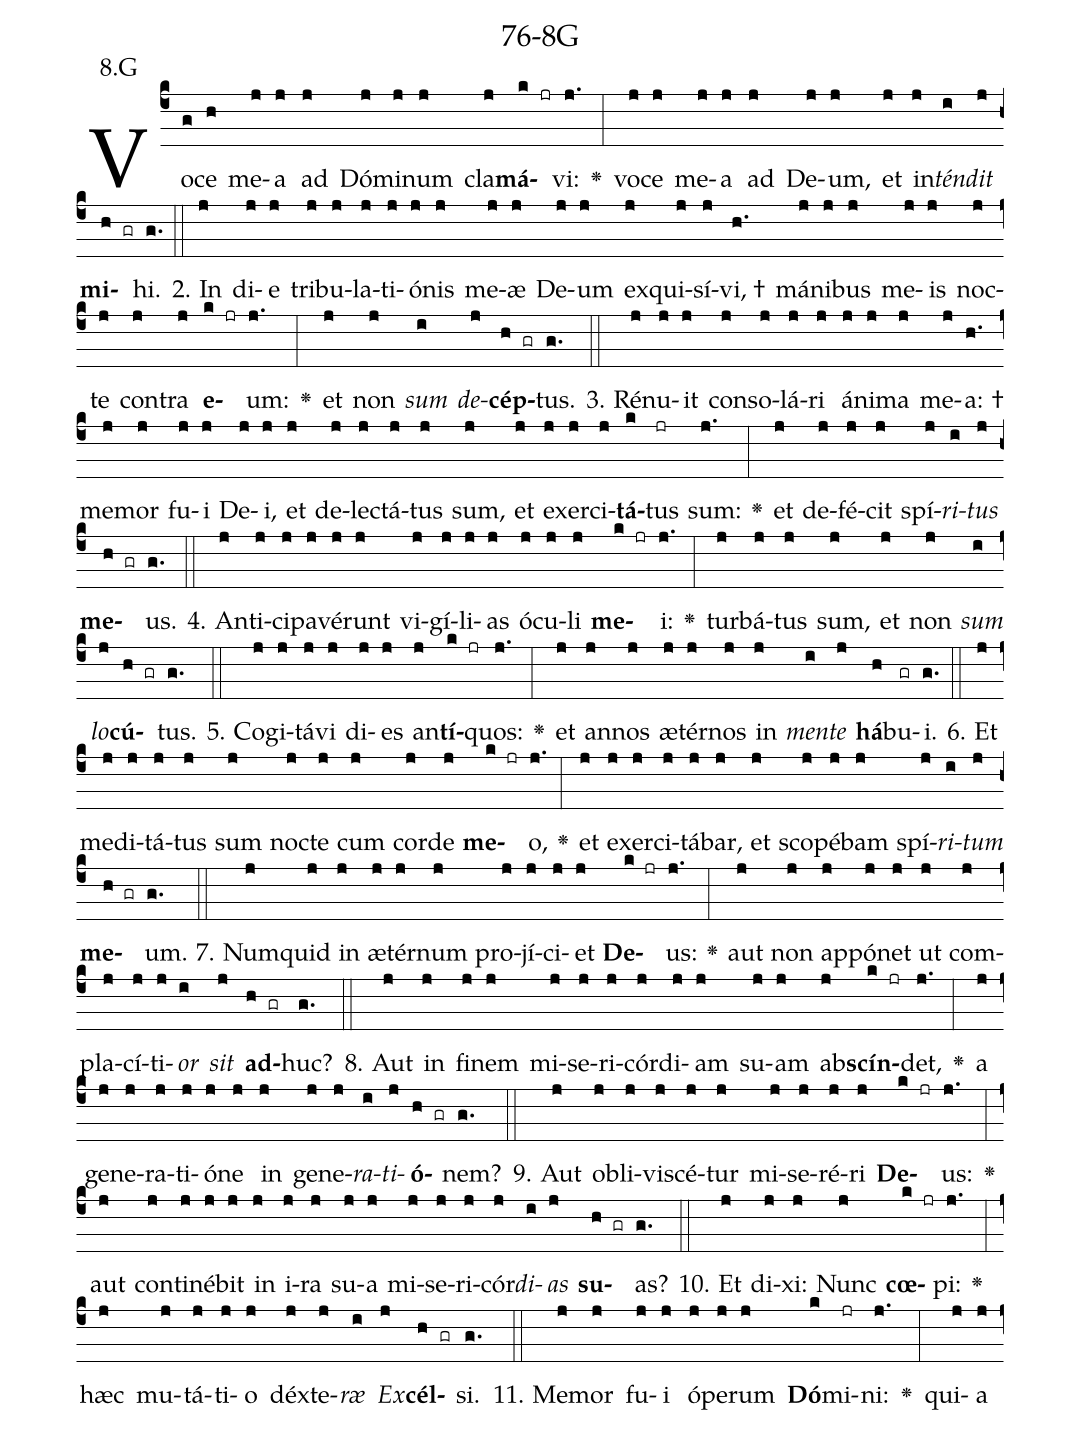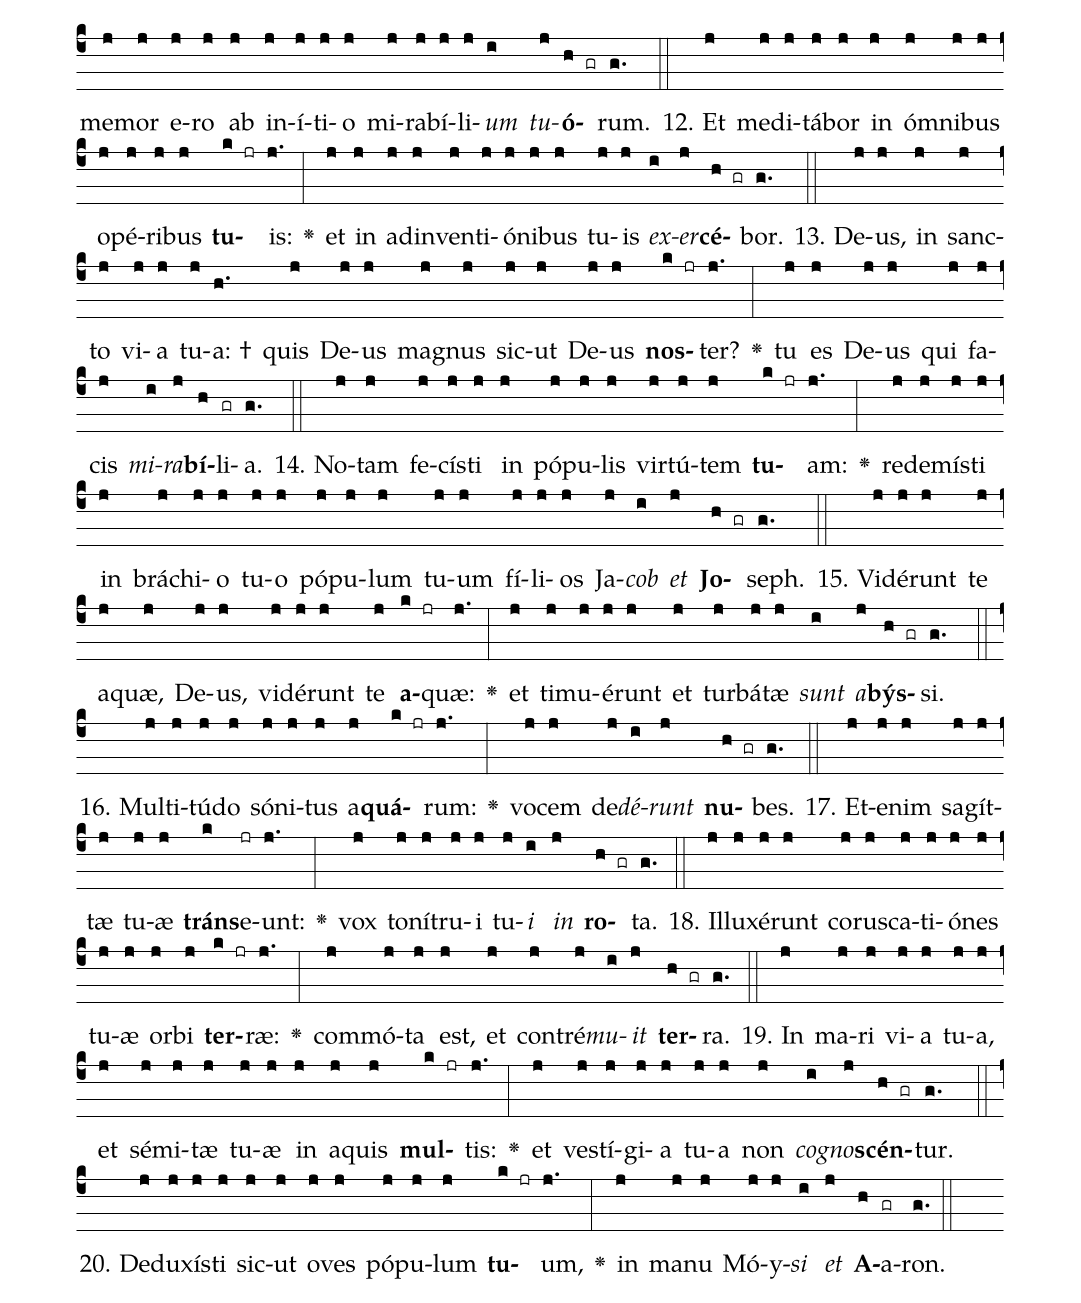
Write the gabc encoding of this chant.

name: 76-8G;
annotation: 8.G;
%%
(c4)Vo(g)ce(h) me(j)a(j) ad(j) Dó(j)mi(j)num(j) cla(j)<b>má</b>(k jr)vi:(j.) <v>\greheightstar</v>(:) vo(j)ce(j) me(j)a(j) ad(j) De(j)um,(j) et(j) in(j)<i>tén</i>(i)<i>dit</i>(j) <b>mi</b>(h gr)hi.(g.) (::)
2. In(j) di(j)e(j) tri(j)bu(j)la(j)ti(j)ó(j)nis(j) me(j)æ(j) De(j)um(j) ex(j)qui(j)sí(j)vi, †(h.) má(j)ni(j)bus(j) me(j)is(j) noc(j)te(j) con(j)tra(j) <b>e</b>(k jr)um:(j.) <v>\greheightstar</v>(:) et(j) non(j) <i>sum</i>(i) <i>de</i>(j)<b>cép</b>(h gr)tus.(g.) (::)
3. Ré(j)nu(j)it(j) con(j)so(j)lá(j)ri(j) á(j)ni(j)ma(j) me(j)a: †(h.) me(j)mor(j) fu(j)i(j) De(j)i,(j) et(j) de(j)lec(j)tá(j)tus(j) sum,(j) et(j) ex(j)er(j)ci(j)<b>tá</b>(k)tus(jr) sum:(j.) <v>\greheightstar</v>(:) et(j) de(j)fé(j)cit(j) spí(j)<i>ri</i>(i)<i>tus</i>(j) <b>me</b>(h gr)us.(g.) (::)
4. An(j)ti(j)ci(j)pa(j)vé(j)runt(j) vi(j)gí(j)li(j)as(j) ó(j)cu(j)li(j) <b>me</b>(k jr)i:(j.) <v>\greheightstar</v>(:) tur(j)bá(j)tus(j) sum,(j) et(j) non(j) <i>sum</i>(i) <i>lo</i>(j)<b>cú</b>(h gr)tus.(g.) (::)
5. Co(j)gi(j)tá(j)vi(j) di(j)es(j) an(j)<b>tí</b>(k jr)quos:(j.) <v>\greheightstar</v>(:) et(j) an(j)nos(j) æ(j)tér(j)nos(j) in(j) <i>men</i>(i)<i>te</i>(j) <b>há</b>(h)bu(gr)i.(g.) (::)
6. Et(j) me(j)di(j)tá(j)tus(j) sum(j) noc(j)te(j) cum(j) cor(j)de(j) <b>me</b>(k jr)o,(j.) <v>\greheightstar</v>(:) et(j) ex(j)er(j)ci(j)tá(j)bar,(j) et(j) sco(j)pé(j)bam(j) spí(j)<i>ri</i>(i)<i>tum</i>(j) <b>me</b>(h gr)um.(g.) (::)
7. Num(j)quid(j) in(j) æ(j)tér(j)num(j) pro(j)jí(j)ci(j)et(j) <b>De</b>(k jr)us:(j.) <v>\greheightstar</v>(:) aut(j) non(j) ap(j)pó(j)net(j) ut(j) com(j)pla(j)cí(j)ti(j)<i>or</i>(i) <i>sit</i>(j) <b>ad</b>(h gr)huc?(g.) (::)
8. Aut(j) in(j) fi(j)nem(j) mi(j)se(j)ri(j)cór(j)di(j)am(j) su(j)am(j) ab(j)<b>scín</b>(k jr)det,(j.) <v>\greheightstar</v>(:) a(j) ge(j)ne(j)ra(j)ti(j)ó(j)ne(j) in(j) ge(j)ne(j)<i>ra</i>(i)<i>ti</i>(j)<b>ó</b>(h gr)nem?(g.) (::)
9. Aut(j) ob(j)li(j)vi(j)scé(j)tur(j) mi(j)se(j)ré(j)ri(j) <b>De</b>(k jr)us:(j.) <v>\greheightstar</v>(:) aut(j) con(j)ti(j)né(j)bit(j) in(j) i(j)ra(j) su(j)a(j) mi(j)se(j)ri(j)cór(j)<i>di</i>(i)<i>as</i>(j) <b>su</b>(h gr)as?(g.) (::)
10. Et(j) di(j)xi:(j) Nunc(j) <b>cœ</b>(k jr)pi:(j.) <v>\greheightstar</v>(:) hæc(j) mu(j)tá(j)ti(j)o(j) déx(j)te(j)<i>ræ</i>(i) <i>Ex</i>(j)<b>cél</b>(h gr)si.(g.) (::)
11. Me(j)mor(j) fu(j)i(j) ó(j)pe(j)rum(j) <b>Dó</b>(k)mi(jr)ni:(j.) <v>\greheightstar</v>(:) qui(j)a(j) me(j)mor(j) e(j)ro(j) ab(j) in(j)í(j)ti(j)o(j) mi(j)ra(j)bí(j)li(j)<i>um</i>(i) <i>tu</i>(j)<b>ó</b>(h gr)rum.(g.) (::)
12. Et(j) me(j)di(j)tá(j)bor(j) in(j) óm(j)ni(j)bus(j) o(j)pé(j)ri(j)bus(j) <b>tu</b>(k jr)is:(j.) <v>\greheightstar</v>(:) et(j) in(j) ad(j)in(j)ven(j)ti(j)ó(j)ni(j)bus(j) tu(j)is(j) <i>ex</i>(i)<i>er</i>(j)<b>cé</b>(h gr)bor.(g.) (::)
13. De(j)us,(j) in(j) sanc(j)to(j) vi(j)a(j) tu(j)a: †(h.) quis(j) De(j)us(j) ma(j)gnus(j) sic(j)ut(j) De(j)us(j) <b>nos</b>(k jr)ter?(j.) <v>\greheightstar</v>(:) tu(j) es(j) De(j)us(j) qui(j) fa(j)cis(j) <i>mi</i>(i)<i>ra</i>(j)<b>bí</b>(h)li(gr)a.(g.) (::)
14. No(j)tam(j) fe(j)cís(j)ti(j) in(j) pó(j)pu(j)lis(j) vir(j)tú(j)tem(j) <b>tu</b>(k jr)am:(j.) <v>\greheightstar</v>(:) red(j)e(j)mís(j)ti(j) in(j) brá(j)chi(j)o(j) tu(j)o(j) pó(j)pu(j)lum(j) tu(j)um(j) fí(j)li(j)os(j) Ja(j)<i>cob</i>(i) <i>et</i>(j) <b>Jo</b>(h gr)seph.(g.) (::)
15. Vi(j)dé(j)runt(j) te(j) a(j)quæ,(j) De(j)us,(j) vi(j)dé(j)runt(j) te(j) <b>a</b>(k jr)quæ:(j.) <v>\greheightstar</v>(:) et(j) ti(j)mu(j)é(j)runt(j) et(j) tur(j)bá(j)tæ(j) <i>sunt</i>(i) <i>a</i>(j)<b>býs</b>(h gr)si.(g.) (::)
16. Mul(j)ti(j)tú(j)do(j) só(j)ni(j)tus(j) a(j)<b>quá</b>(k jr)rum:(j.) <v>\greheightstar</v>(:) vo(j)cem(j) de(j)<i>dé</i>(i)<i>runt</i>(j) <b>nu</b>(h gr)bes.(g.) (::)
17. Et(j)e(j)nim(j) sa(j)gít(j)tæ(j) tu(j)æ(j) <b>tráns</b>(k)e(jr)unt:(j.) <v>\greheightstar</v>(:) vox(j) to(j)ní(j)tru(j)i(j) tu(j)<i>i</i>(i) <i>in</i>(j) <b>ro</b>(h gr)ta.(g.) (::)
18. Il(j)lu(j)xé(j)runt(j) co(j)rus(j)ca(j)ti(j)ó(j)nes(j) tu(j)æ(j) or(j)bi(j) <b>ter</b>(k jr)ræ:(j.) <v>\greheightstar</v>(:) com(j)mó(j)ta(j) est,(j) et(j) con(j)tré(j)<i>mu</i>(i)<i>it</i>(j) <b>ter</b>(h gr)ra.(g.) (::)
19. In(j) ma(j)ri(j) vi(j)a(j) tu(j)a,(j) et(j) sé(j)mi(j)tæ(j) tu(j)æ(j) in(j) a(j)quis(j) <b>mul</b>(k jr)tis:(j.) <v>\greheightstar</v>(:) et(j) ves(j)tí(j)gi(j)a(j) tu(j)a(j) non(j) <i>co</i>(i)<i>gno</i>(j)<b>scén</b>(h gr)tur.(g.) (::)
20. De(j)du(j)xís(j)ti(j) sic(j)ut(j) o(j)ves(j) pó(j)pu(j)lum(j) <b>tu</b>(k jr)um,(j.) <v>\greheightstar</v>(:) in(j) ma(j)nu(j) Mó(j)y(j)<i>si</i>(i) <i>et</i>(j) <b>A</b>(h)a(gr)ron.(g.) (::)
